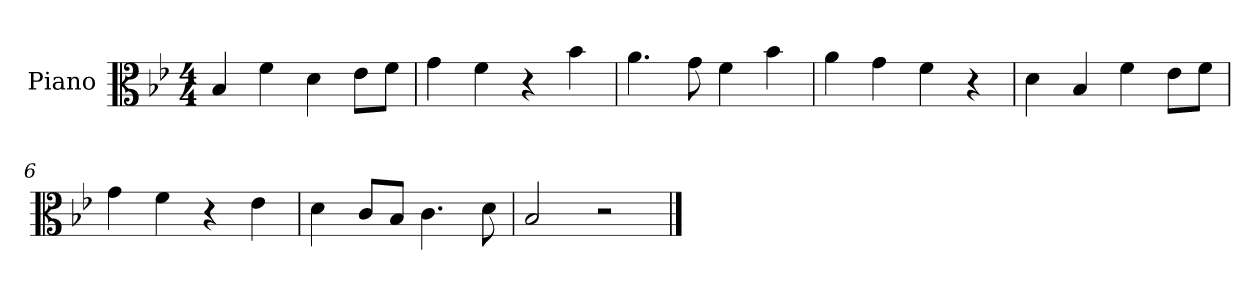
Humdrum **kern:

**kern
*part1
*staff1
*I"Piano
*I'Pno
*clefC3
*k[b-e-]
*M4/4
=1
4B-/
4f\
4d\
8e-\L
8f\J
=2
4g\
4f\
4r
4b-\
=3
4.a\
8g\
4f\
4b-\
=4
4a\
4g\
4f\
4r
=5
4d\
4B-/
4f\
8e-\L
8f\J
=6
4g\
4f\
4r
4e-\
=7
4d\
8c/L
8B-/J
4.c\
8d\
=8
2B-/
2r
==
*-
